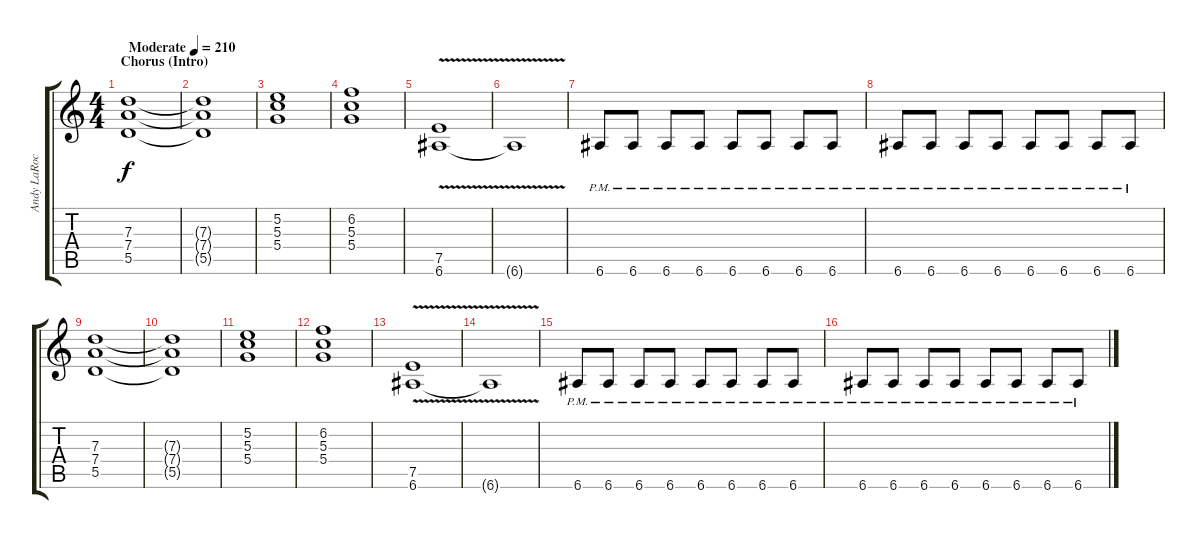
\track ("Andy LaRocque" "Andy LaRoc") {instrument distortionguitar}
\staff {score tabs}
\tuning (E4 B3 G3 D3 A2 E2) {hide}
\ts (4 4)
\section ("" "Chorus (Intro)")
\tempo (210 "Moderate")
\clef g2
\ks c
(7.3 7.4 5.5).1{dy f instrument distortionguitar} |
(7.3{t} 7.4{t} 5.5{t}).1 |
(5.2 5.3 5.4).1 |
(6.2 5.3 5.4).1 |
(7.5 6.6{v}).1 |
6.6{t}.1 |
6.6{pm}.8 6.6{pm}.8 6.6{pm}.8 6.6{pm}.8 6.6{pm}.8 6.6{pm}.8 6.6{pm}.8 6.6{pm}.8 |
6.6{pm}.8 6.6{pm}.8 6.6{pm}.8 6.6{pm}.8 6.6{pm}.8 6.6{pm}.8 6.6{pm}.8 6.6{pm}.8 |
(7.3 7.4 5.5).1 |
(7.3{t} 7.4{t} 5.5{t}).1 |
(5.2 5.3 5.4).1 |
(6.2 5.3 5.4).1 |
(7.5 6.6{v}).1 |
6.6{t}.1 |
6.6{pm}.8 6.6{pm}.8 6.6{pm}.8 6.6{pm}.8 6.6{pm}.8 6.6{pm}.8 6.6{pm}.8 6.6{pm}.8 |
6.6{pm}.8 6.6{pm}.8 6.6{pm}.8 6.6{pm}.8 6.6{pm}.8 6.6{pm}.8 6.6{pm}.8 6.6{pm}.8
